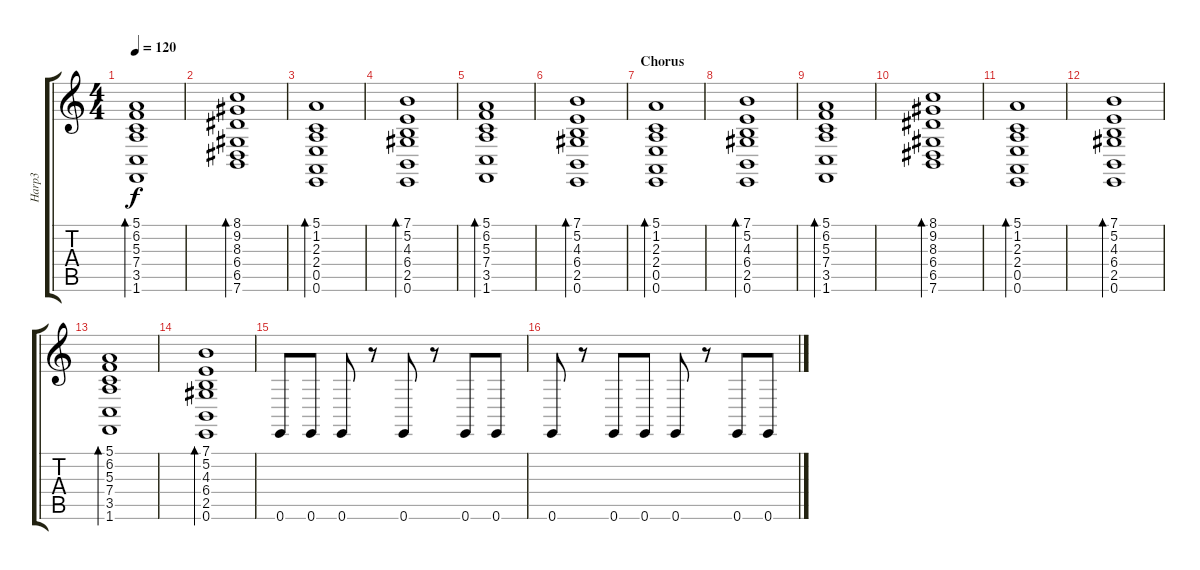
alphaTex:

\track ("Harp3" "Harp3") {instrument orchestralharp}
\staff {score tabs}
\tuning (E4 B3 G3 D3 A2 E2) {hide}
\ts (4 4)
\tempo 120
\clef g2
\ks c
(5.1 6.2 5.3 7.4 3.5 1.6).1{bd 480 dy f} |
(8.1 9.2 8.3 6.4 6.5 7.6).1{bd 480} |
(5.1 1.2 2.3 2.4 0.5 0.6).1{bd 480} |
(7.1 5.2 4.3 6.4 2.5 0.6).1{bd 480} |
(5.1 6.2 5.3 7.4 3.5 1.6).1{bd 480} |
(7.1 5.2 4.3 6.4 2.5 0.6).1{bd 480} |
\section ("" "Chorus")
(5.1 1.2 2.3 2.4 0.5 0.6).1{bd 480 volume 11} |
(7.1 5.2 4.3 6.4 2.5 0.6).1{bd 480} |
(5.1 6.2 5.3 7.4 3.5 1.6).1{bd 480} |
(8.1 9.2 8.3 6.4 6.5 7.6).1{bd 480} |
(5.1 1.2 2.3 2.4 0.5 0.6).1{bd 480} |
(7.1 5.2 4.3 6.4 2.5 0.6).1{bd 480} |
(5.1 6.2 5.3 7.4 3.5 1.6).1{bd 480} |
(7.1 5.2 4.3 6.4 2.5 0.6).1{bd 480} |
0.6.8 0.6.8 0.6.8 r.8 0.6.8 r.8 0.6.8 0.6.8 |
0.6.8 r.8 0.6.8 0.6.8 0.6.8 r.8 0.6.8 0.6.8
